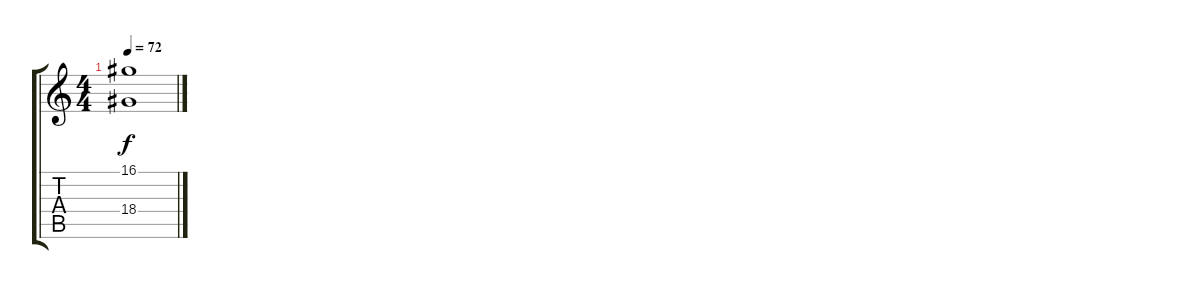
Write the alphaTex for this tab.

\track "" {instrument synthstrings1}
\staff {score tabs}
\tuning (E4 B3 G3 D3 A2 E2) {hide}
\ts (4 4)
\tempo 72
\clef g2
\ks c
(16.1{t} 18.4{t}).1{dy f}
